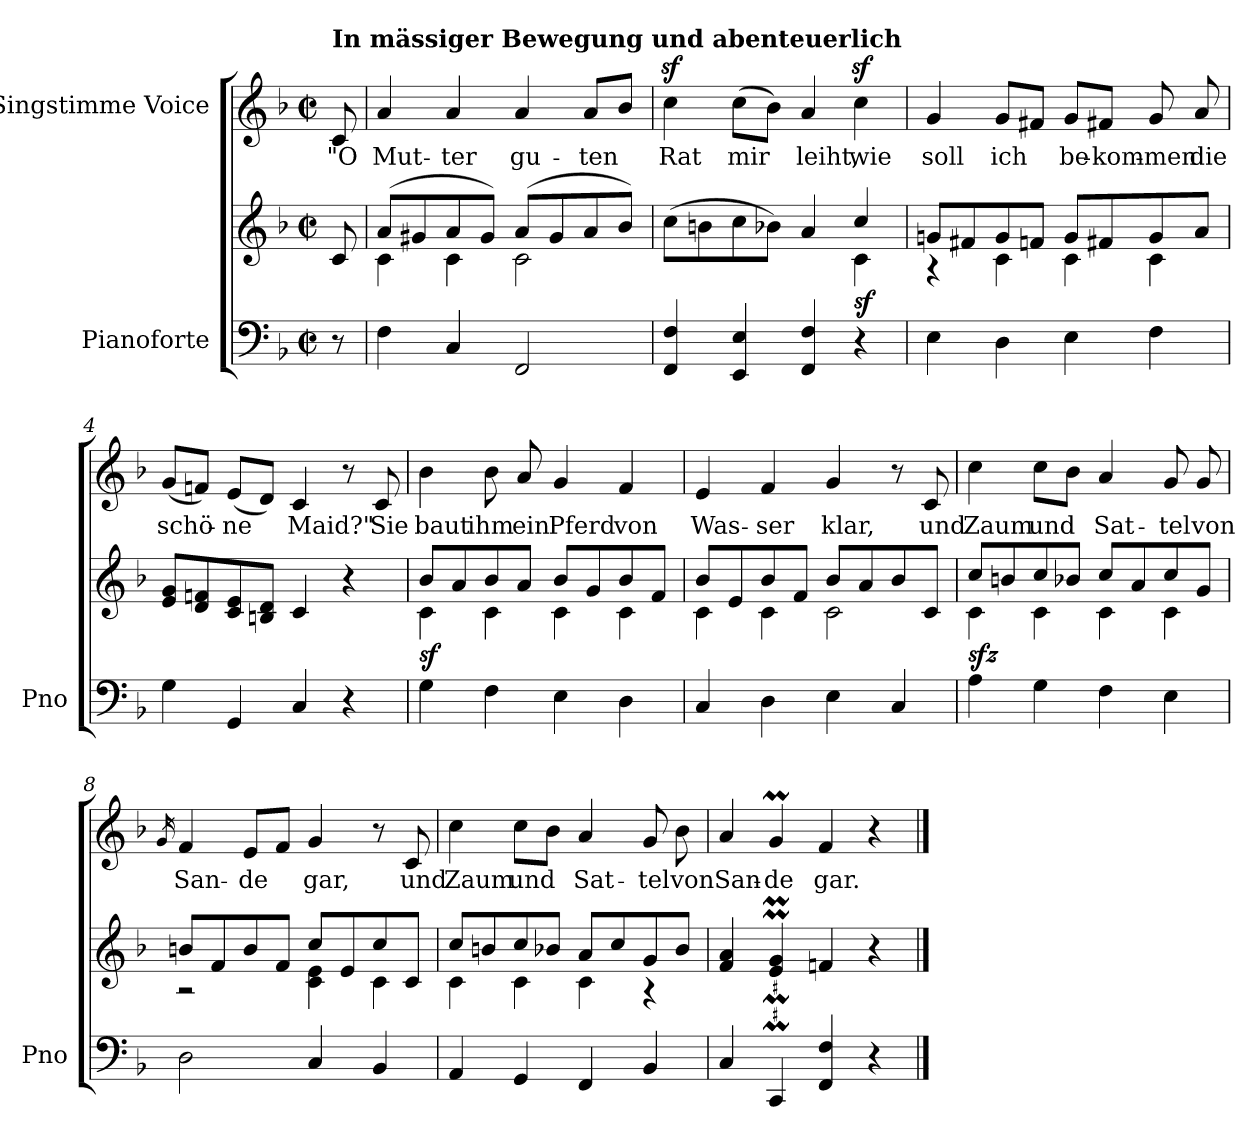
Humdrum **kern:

**kern	**kern	**dynam	**kern	**text
*part2	*part2	*part2	*part1	*part1
*staff3	*staff2	*staff2/3	*staff1	*staff1
*I"Pianoforte	*	*	*I"Singstimme Voice	*
*I'Pno	*	*	*	*
*clefF4	*clefG2	*	*clefG2	*
*k[b-]	*k[b-]	*	*k[b-]	*
*M2/2	*M2/2	*	*M2/2	*
*met(c|)	*met(c|)	*	*met(c|)	*
=	=	=	=	=
!	!	!	!LO:TX:a:B:t=In mässiger Bewegung und abenteuerlich	!
!	!	!	!	!LO:LY:b
8r	8c/	.	8c/	"O
=1	=1	=1	=1	=1
*	*^	*	*	*
!	!	!	!	!	!LO:LY:b
4F\	(8a/L	4c\	.	4a/	Mut-
.	8g#X/	.	.	.	.
!	!	!	!	!	!LO:LY:b
4C/	8a/	4c\	.	4a/	-ter
.	8g#/J)	.	.	.	.
!	!	!	!	!	!LO:LY:b
2FF/	(8a/L	2c\	.	4a/	gu-
.	8g#/	.	.	.	.
!	!	!	!	!	!LO:LY:b
.	8a/	.	.	8a/L	-ten
.	8b-/J)	.	.	8b-/J	.
=2	=2	=2	=2	=2	=2
!	!	!	!	!	!LO:LY:b
4FF/ 4F/	(>8cc\L	2.ryy	.	4ccz>\	Rat
.	8bn\	.	.	.	.
!	!	!	!	!	!LO:LY:b
4EE/ 4E/	8cc\	.	.	(8cc\L	mir
.	8b-X\J)	.	.	8b-\J)	.
!	!	!	!	!	!LO:LY:b
4FF/ 4F/	4a/	.	.	4a/	leiht,
!	!	!	!LO:DY:b	!	!LO:LY:b
4r	4cc/	4c\	sf	4ccz>\	wie
=3	=3	=3	=3	=3	=3
!	!	!	!	!	!LO:LY:b
4E\	8gn/L	4r	.	4g/	soll
.	8f#X/	.	.	.	.
!	!	!	!	!	!LO:LY:b
4D\	8g/	4c\	.	8g/L	ich
.	8fn/J	.	.	8f#X/J	.
!	!	!	!	!	!LO:LY:b
4E\	8g/L	4c\	.	8g/L	-be-
!	!	!	!	!	!LO:LY:b
.	8f#X/	.	.	8f#X/J	-kom-
!	!	!	!	!	!LO:LY:b
4F\	8g/	4c\	.	8g/	-men
!	!	!	!	!	!LO:LY:b
.	8a/J	.	.	8a/	die
*	*v	*v	*	*	*
=4	=4	=4	=4	=4
!	!	!	!	!LO:LY:b
4G\	8e/ 8g/L	.	(8g/L	schö-
.	8d/ 8fn/	.	8fn/J)	.
!	!	!	!	!LO:LY:b
4GG/	8c/ 8e/	.	(8e/L	-ne
.	8Bn/ 8d/J	.	8d/J)	.
!	!	!	!	!LO:LY:b
4C/	4c/	.	4c/	Maid?"
4r	4r	.	8r	.
!	!	!	!	!LO:LY:b
.	.	.	8c/	Sie
!!LO:LB:g=z
=5	=5	=5	=5	=5
*	*^	*	*	*
!	!	!	!LO:DY:b	!	!LO:LY:b
4G\	8b-/L	4c\	sf	4b-\	baut
.	8a/	.	.	.	.
!	!	!	!	!	!LO:LY:b
4F\	8b-/	4c\	.	8b-\	ihm
!	!	!	!	!	!LO:LY:b
.	8a/J	.	.	8a/	ein
!	!	!	!	!	!LO:LY:b
4E\	8b-/L	4c\	.	4g/	Pferd
.	8g/	.	.	.	.
!	!	!	!	!	!LO:LY:b
4D\	8b-/	4c\	.	4f/	von
.	8f/J	.	.	.	.
!!LO:LB:g=z
=6	=6	=6	=6	=6	=6
!	!	!	!	!	!LO:LY:b
4C/	8b-/L	4c\	.	4e/	Was-
.	8e/	.	.	.	.
!	!	!	!	!	!LO:LY:b
4D\	8b-/	4c\	.	4f/	-ser
.	8f/J	.	.	.	.
!	!	!	!	!	!LO:LY:b
4E\	8b-/L	2c\	.	4g/	klar,
.	8a/	.	.	.	.
4C/	8b-/	.	.	8r	.
!	!	!	!	!	!LO:LY:b
.	8c/J	.	.	8c/	und
=7	=7	=7	=7	=7	=7
!	!	!	!LO:DY:b	!	!LO:LY:b
4A\	8cc/L	4c\	sfz	4cc\	Zaum
.	8bn/	.	.	.	.
!	!	!	!	!	!LO:LY:b
4G\	8cc/	4c\	.	8cc\L	und
.	8b-X/J	.	.	8b-\J	.
!	!	!	!	!	!LO:LY:b
4F\	8cc/L	4c\	.	4a/	Sat-
.	8a/	.	.	.	.
!	!	!	!	!	!LO:LY:b
4E\	8cc/	4c\	.	8g/	-tel
!	!	!	!	!	!LO:LY:b
.	8g/J	.	.	8g/	von
=8	=8	=8	=8	=8	=8
.	.	.	.	16qg/	.
!	!	!	!	!	!LO:LY:b
2D\	8bn/L	2r	.	4f/	San-
.	8f/	.	.	.	.
!	!	!	!	!	!LO:LY:b
.	8b/	.	.	8e/L	-de
.	8f/J	.	.	8f/J	.
!	!	!	!	!	!LO:LY:b
4C/	8cc/L	4c\ 4e\	.	4g/	gar,
.	8e/	.	.	.	.
4BB-/	8cc/	4c\	.	8r	.
!	!	!	!	!	!LO:LY:b
.	8c/J	.	.	8c/	und
=9	=9	=9	=9	=9	=9
!	!	!	!	!	!LO:LY:b
4AA/	8cc/L	4c\	.	4cc\	Zaum
.	8bn/	.	.	.	.
!	!	!	!	!	!LO:LY:b
4GG/	8cc/	4c\	.	8cc\L	und
.	8b-X/J	.	.	8b-\J	.
!	!	!	!	!	!LO:LY:b
4FF/	8a/L	4c\	.	4a/	Sat-
.	8cc/	.	.	.	.
!	!	!	!	!	!LO:LY:b
4BB-/	8g/	4r	.	8g/	-tel
!	!	!	!	!	!LO:LY:b
.	8b-/J	.	.	8b-\	von
*	*v	*v	*	*	*
=10	=10	=10	=10	=10
!	!	!	!	!LO:LY:b
4C/	4f/ 4a/	.	4a/	San-
!	!	!	!	!LO:LY:b
4CC/	4e/M 4g/M	.	4gM/	-de
!	!	!	!	!LO:LY:b
4FF/ 4F/	4f/	.	4f/	gar.
4r	4r	.	4r	.
==	==	==	==	==
*-	*-	*-	*-	*-
